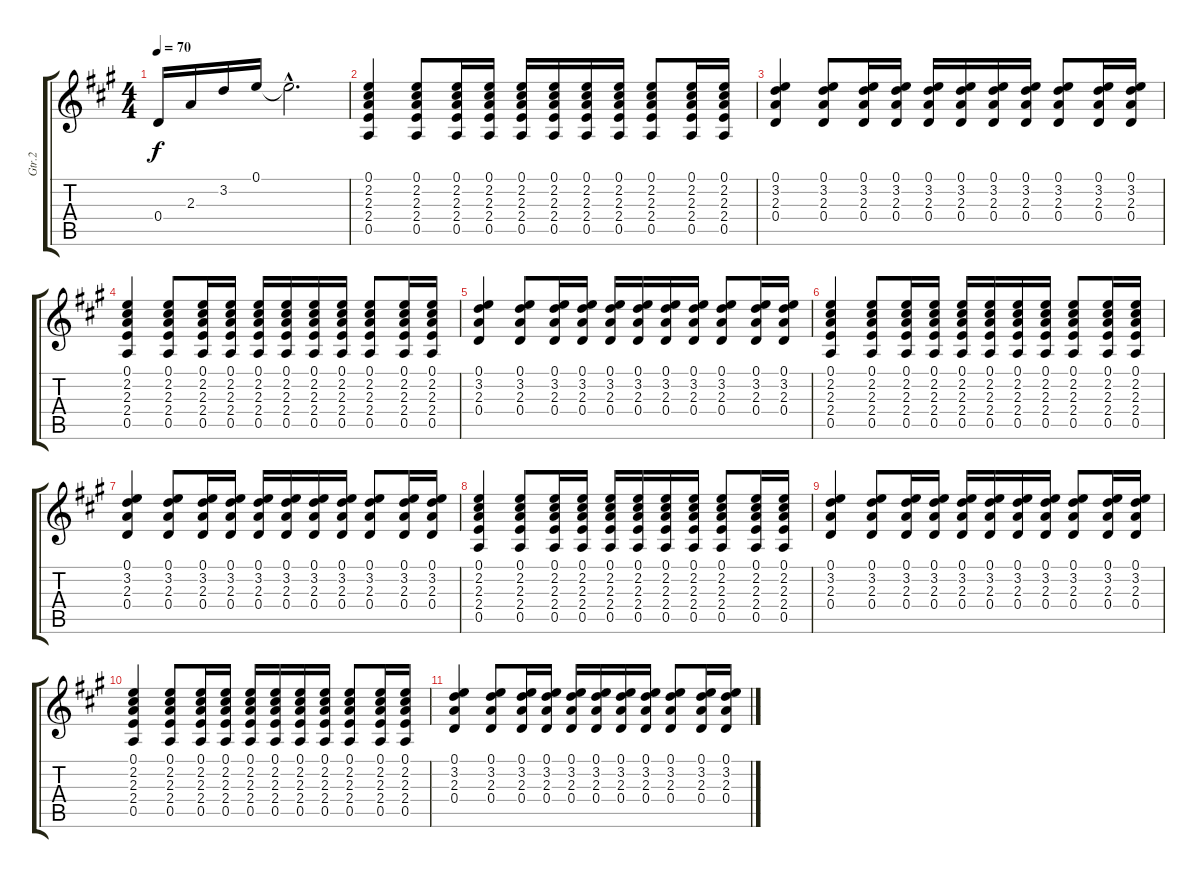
\track ("Gtr.2" "Gtr.2") {instrument acousticguitarsteel}
\staff {score tabs}
\tuning (E4 B3 G3 D3 A2 E2) {hide}
\ts (4 4)
\tempo 70
\clef g2
\ks a
0.4.16{dy f} 2.3.16 3.2.16 0.1.16 0.1{hac t}.2{d} |
(0.1 2.2 2.3 2.4 0.5).4 (0.1 2.2 2.3 2.4 0.5).8 (0.1 2.2 2.3 2.4 0.5).16 (0.1 2.2 2.3 2.4 0.5).16 (0.1 2.2 2.3 2.4 0.5).16 (0.1 2.2 2.3 2.4 0.5).16 (0.1 2.2 2.3 2.4 0.5).16 (0.1 2.2 2.3 2.4 0.5).16 (0.1 2.2 2.3 2.4 0.5).8 (0.1 2.2 2.3 2.4 0.5).16 (0.1 2.2 2.3 2.4 0.5).16 |
(0.1 3.2 2.3 0.4).4 (0.1 3.2 2.3 0.4).8 (0.1 3.2 2.3 0.4).16 (0.1 3.2 2.3 0.4).16 (0.1 3.2 2.3 0.4).16 (0.1 3.2 2.3 0.4).16 (0.1 3.2 2.3 0.4).16 (0.1 3.2 2.3 0.4).16 (0.1 3.2 2.3 0.4).8 (0.1 3.2 2.3 0.4).16 (0.1 3.2 2.3 0.4).16 |
(0.1 2.2 2.3 2.4 0.5).4 (0.1 2.2 2.3 2.4 0.5).8 (0.1 2.2 2.3 2.4 0.5).16 (0.1 2.2 2.3 2.4 0.5).16 (0.1 2.2 2.3 2.4 0.5).16 (0.1 2.2 2.3 2.4 0.5).16 (0.1 2.2 2.3 2.4 0.5).16 (0.1 2.2 2.3 2.4 0.5).16 (0.1 2.2 2.3 2.4 0.5).8 (0.1 2.2 2.3 2.4 0.5).16 (0.1 2.2 2.3 2.4 0.5).16 |
(0.1 3.2 2.3 0.4).4 (0.1 3.2 2.3 0.4).8 (0.1 3.2 2.3 0.4).16 (0.1 3.2 2.3 0.4).16 (0.1 3.2 2.3 0.4).16 (0.1 3.2 2.3 0.4).16 (0.1 3.2 2.3 0.4).16 (0.1 3.2 2.3 0.4).16 (0.1 3.2 2.3 0.4).8 (0.1 3.2 2.3 0.4).16 (0.1 3.2 2.3 0.4).16 |
(0.1 2.2 2.3 2.4 0.5).4 (0.1 2.2 2.3 2.4 0.5).8 (0.1 2.2 2.3 2.4 0.5).16 (0.1 2.2 2.3 2.4 0.5).16 (0.1 2.2 2.3 2.4 0.5).16 (0.1 2.2 2.3 2.4 0.5).16 (0.1 2.2 2.3 2.4 0.5).16 (0.1 2.2 2.3 2.4 0.5).16 (0.1 2.2 2.3 2.4 0.5).8 (0.1 2.2 2.3 2.4 0.5).16 (0.1 2.2 2.3 2.4 0.5).16 |
(0.1 3.2 2.3 0.4).4 (0.1 3.2 2.3 0.4).8 (0.1 3.2 2.3 0.4).16 (0.1 3.2 2.3 0.4).16 (0.1 3.2 2.3 0.4).16 (0.1 3.2 2.3 0.4).16 (0.1 3.2 2.3 0.4).16 (0.1 3.2 2.3 0.4).16 (0.1 3.2 2.3 0.4).8 (0.1 3.2 2.3 0.4).16 (0.1 3.2 2.3 0.4).16 |
(0.1 2.2 2.3 2.4 0.5).4 (0.1 2.2 2.3 2.4 0.5).8 (0.1 2.2 2.3 2.4 0.5).16 (0.1 2.2 2.3 2.4 0.5).16 (0.1 2.2 2.3 2.4 0.5).16 (0.1 2.2 2.3 2.4 0.5).16 (0.1 2.2 2.3 2.4 0.5).16 (0.1 2.2 2.3 2.4 0.5).16 (0.1 2.2 2.3 2.4 0.5).8 (0.1 2.2 2.3 2.4 0.5).16 (0.1 2.2 2.3 2.4 0.5).16 |
(0.1 3.2 2.3 0.4).4 (0.1 3.2 2.3 0.4).8 (0.1 3.2 2.3 0.4).16 (0.1 3.2 2.3 0.4).16 (0.1 3.2 2.3 0.4).16 (0.1 3.2 2.3 0.4).16 (0.1 3.2 2.3 0.4).16 (0.1 3.2 2.3 0.4).16 (0.1 3.2 2.3 0.4).8 (0.1 3.2 2.3 0.4).16 (0.1 3.2 2.3 0.4).16 |
(0.1 2.2 2.3 2.4 0.5).4 (0.1 2.2 2.3 2.4 0.5).8 (0.1 2.2 2.3 2.4 0.5).16 (0.1 2.2 2.3 2.4 0.5).16 (0.1 2.2 2.3 2.4 0.5).16 (0.1 2.2 2.3 2.4 0.5).16 (0.1 2.2 2.3 2.4 0.5).16 (0.1 2.2 2.3 2.4 0.5).16 (0.1 2.2 2.3 2.4 0.5).8 (0.1 2.2 2.3 2.4 0.5).16 (0.1 2.2 2.3 2.4 0.5).16 |
(0.1 3.2 2.3 0.4).4 (0.1 3.2 2.3 0.4).8 (0.1 3.2 2.3 0.4).16 (0.1 3.2 2.3 0.4).16 (0.1 3.2 2.3 0.4).16 (0.1 3.2 2.3 0.4).16 (0.1 3.2 2.3 0.4).16 (0.1 3.2 2.3 0.4).16 (0.1 3.2 2.3 0.4).8 (0.1 3.2 2.3 0.4).16 (0.1 3.2 2.3 0.4).16
